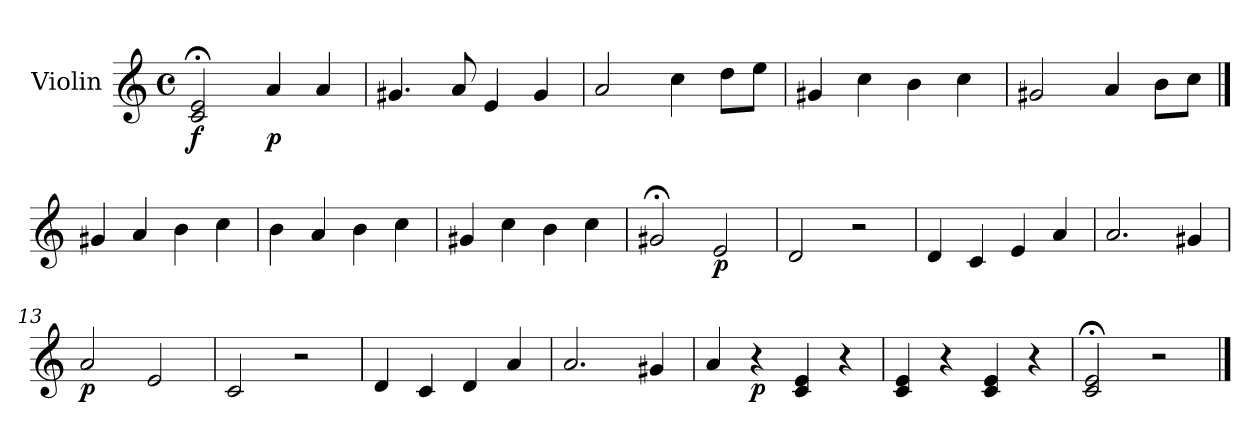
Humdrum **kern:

**kern	**dynam
*part1	*part1
*staff1	*staff1
*I"Violin	*
*I'Vln.	*
*clefG2	*
*k[]	*
*M4/4	*
*met(c)	*
=1	=1
!	!LO:DY:b
2c;</ 2e;</	f
!	!LO:DY:b
4a/	p
4a/	.
=2	=2
4.g#X/	.
8a/	.
4e/	.
4g#/	.
=3	=3
2a/	.
4cc\	.
8dd\L	.
8ee\J	.
=4	=4
4g#X/	.
4cc\	.
4b\	.
4cc\	.
=5	=5
2g#X/	.
4a/	.
8b\L	.
8cc\J	.
==6	==6
4g#X/	.
4a/	.
4b\	.
4cc\	.
!!LO:LB:g=z
=7	=7
4b\	.
4a/	.
4b\	.
4cc\	.
=8	=8
4g#X/	.
4cc\	.
4b\	.
4cc\	.
=9	=9
2g#X;/	.
!	!LO:DY:b
2e/	p
=10	=10
2d/	.
2r	.
=11	=11
4d/	.
4c/	.
4e/	.
4a/	.
=12	=12
2.a/	.
4g#X/	.
=13	=13
!	!LO:DY:b
2a/	p
2e/	.
=14	=14
2c/	.
2r	.
!!LO:LB:g=z
=15	=15
4d/	.
4c/	.
4d/	.
4a/	.
=16	=16
2.a/	.
4g#X/	.
=17	=17
4a/	.
!	!LO:DY:b
4r	p
4c/ 4e/	.
4r	.
=18	=18
4c/ 4e/	.
4r	.
4c/ 4e/	.
4r	.
=19	=19
2c;/ 2e;/	.
2r	.
==	==
*-	*-
